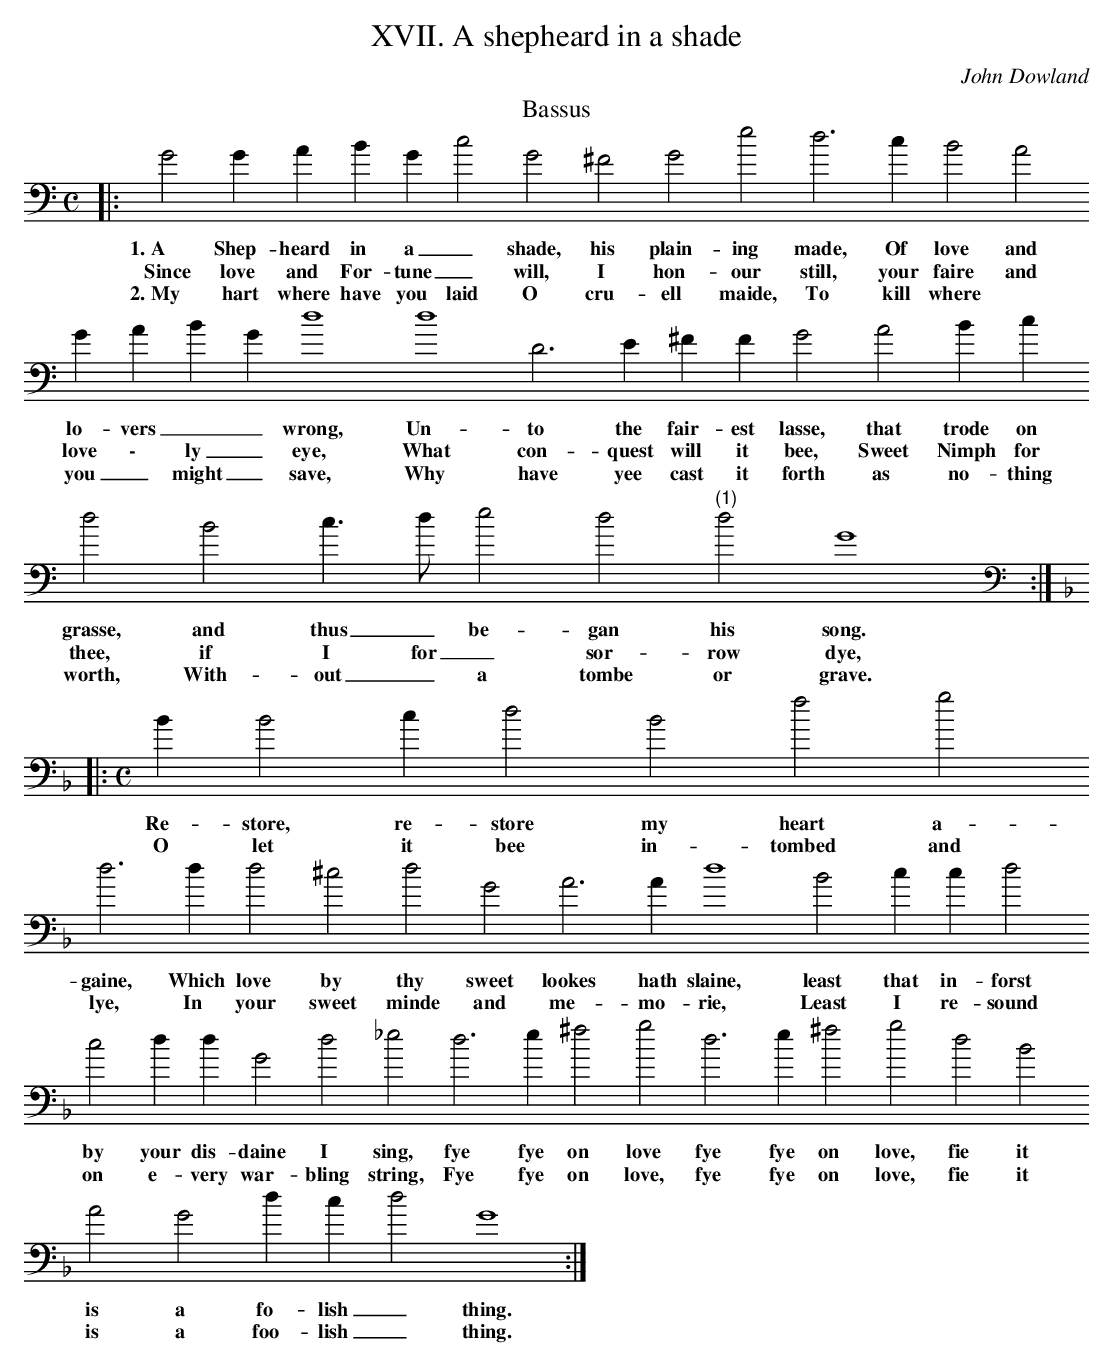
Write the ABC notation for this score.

X:1
T:XVII. A shepheard in a shade
C: John Dowland
M:C
L:1/4
K:Gmixolydian bass
T:Bassus
|:G2 G A B G c2 G2 ^F2 G2 e2 d3 c B2 A2
w:1.~A Shep- heard in a _ shade, his plain- ing made, Of love and
w:Since love and For- tune _ will, I hon- our still, your faire and
w:2.~My hart where have you laid O cru- ell maide, To kill where
G A B G  d4 d4 D3 E ^F F G2 A2 B c
w:lo- vers _   _ wrong, Un- to the fair- est lasse, that trode on
w:love \- ly _  eye, What con- quest will it bee, Sweet Nimph for
w:you _ might _  save, Why have yee cast it forth as no- thing
d2 B2 c > d e2 d2 "(1)"d2 G4 ::
w:grasse, and thus _ be- gan his song.
w:thee, if I for _ sor- row dye,
w:worth, With- out _ a tombe or grave.
K:Gdor bass
M:C
L:1/4
B B2 c d2 B2 f2 g2
w:Re- store, re- store my heart a-
w:O let it bee in- tombed and
d3 d d2 ^c2 d2 G2 A3 A d4 B2 c c d2
w:gaine, Which love by thy sweet lookes hath slaine, least that in- forst
w:lye, In your sweet minde and me- mo- rie, Least I re- sound
c2 d d G2 d2 _e2 d3 e ^f2 g2 d3 e ^f2 g2 d2 B2
w:by your dis- daine I sing, fye fye on love fye fye on love, fie it
w:on e- very war- bling string, Fye fye on love, fye fye on love, fie it
A2 G2 d c d2 G4 :|
w:is a fo- lish _ thing.
w:is a foo- lish _ thing.
